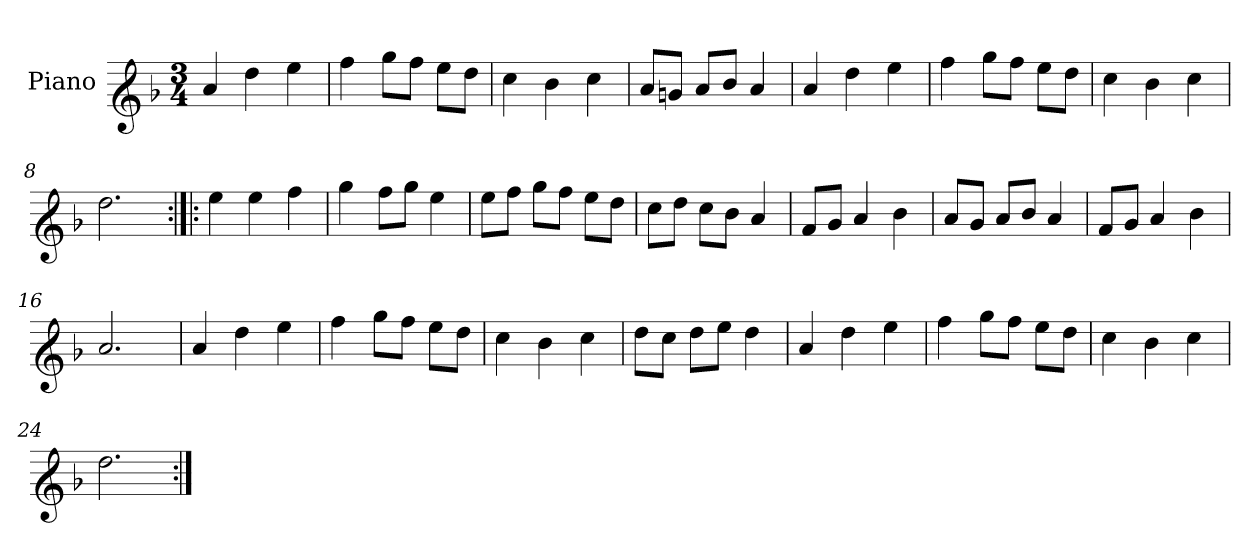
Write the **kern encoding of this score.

**kern
*part1
*staff1
*I"Piano
*I'Pno.
*clefG1
*k[b-]
*M3/4
=1
4cc/
4ff\
4gg\
=2
4aa\
8bb-\L
8aa\J
8gg\L
8ff\J
=3
4ee\
4dd\
4ee\
=4
8cc/L
8bn/J
8cc/L
8dd/J
4cc/
=5
4cc/
4ff\
4gg\
=6
4aa\
8bb-\L
8aa\J
8gg\L
8ff\J
=7
4ee\
4dd\
4ee\
=8
2.ff\
=9:|!|:
4gg\
4gg\
4aa\
=10
4bb-\
8aa\L
8bb-\J
4gg\
=11
8gg\L
8aa\J
8bb-\L
8aa\J
8gg\L
8ff\J
=12
8ee\L
8ff\J
8ee\L
8dd\J
4cc/
=13
8a/L
8b-/J
4cc/
4dd\
=14
8cc/L
8b-/J
8cc/L
8dd/J
4cc/
=15
8a/L
8b-/J
4cc/
4dd\
=16
2.cc/
=17
4cc/
4ff\
4gg\
=18
4aa\
8bb-\L
8aa\J
8gg\L
8ff\J
=19
4ee\
4dd\
4ee\
=20
8ff\L
8ee\J
8ff\L
8gg\J
4ff\
=21
4cc/
4ff\
4gg\
=22
4aa\
8bb-\L
8aa\J
8gg\L
8ff\J
=23
4ee\
4dd\
4ee\
=24
2.ff\
=:|!
*-
